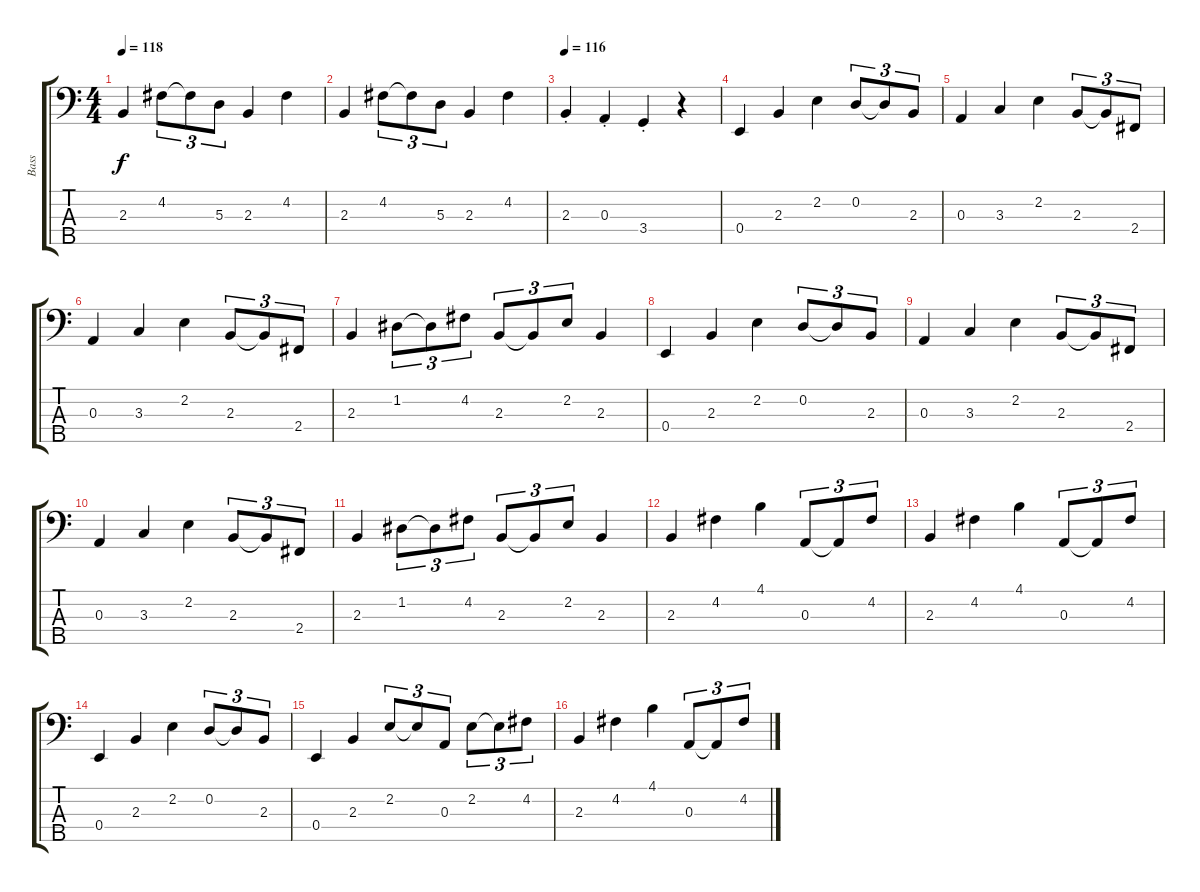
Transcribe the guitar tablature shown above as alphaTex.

\track ("Bass " "Bass ") {instrument electricbassfinger}
\staff {score tabs}
\tuning (G2 D2 A1 E1 B0) {hide}
\ts (4 4)
\tempo 118
\clef f4
\ks c
2.3.4{dy f} 4.2.8{tu (3 2)} 4.2{t}.8{tu (3 2)} 5.3.8{tu (3 2)} 2.3.4 4.2.4 |
2.3.4 4.2.8{tu (3 2)} 4.2{t}.8{tu (3 2)} 5.3.8{tu (3 2)} 2.3.4 4.2.4 |
\tempo 116
2.3{st}.4 0.3{st}.4 3.4{st}.4 r.4 |
0.4.4 2.3.4 2.2.4 0.2.8{tu (3 2)} 0.2{t}.8{tu (3 2)} 2.3.8{tu (3 2)} |
0.3.4 3.3.4 2.2.4 2.3.8{tu (3 2)} 2.3{t}.8{tu (3 2)} 2.4.8{tu (3 2)} |
0.3.4 3.3.4 2.2.4 2.3.8{tu (3 2)} 2.3{t}.8{tu (3 2)} 2.4.8{tu (3 2)} |
2.3.4 1.2.8{tu (3 2)} 1.2{t}.8{tu (3 2)} 4.2.8{tu (3 2)} 2.3.8{tu (3 2)} 2.3{t}.8{tu (3 2)} 2.2.8{tu (3 2)} 2.3.4 |
0.4.4 2.3.4 2.2.4 0.2.8{tu (3 2)} 0.2{t}.8{tu (3 2)} 2.3.8{tu (3 2)} |
0.3.4 3.3.4 2.2.4 2.3.8{tu (3 2)} 2.3{t}.8{tu (3 2)} 2.4.8{tu (3 2)} |
0.3.4 3.3.4 2.2.4 2.3.8{tu (3 2)} 2.3{t}.8{tu (3 2)} 2.4.8{tu (3 2)} |
2.3.4 1.2.8{tu (3 2)} 1.2{t}.8{tu (3 2)} 4.2.8{tu (3 2)} 2.3.8{tu (3 2)} 2.3{t}.8{tu (3 2)} 2.2.8{tu (3 2)} 2.3.4 |
2.3.4 4.2.4 4.1.4 0.3.8{tu (3 2)} 0.3{t}.8{tu (3 2)} 4.2.8{tu (3 2)} |
2.3.4 4.2.4 4.1.4 0.3.8{tu (3 2)} 0.3{t}.8{tu (3 2)} 4.2.8{tu (3 2)} |
0.4.4 2.3.4 2.2.4 0.2.8{tu (3 2)} 0.2{t}.8{tu (3 2)} 2.3.8{tu (3 2)} |
0.4.4 2.3.4 2.2.8{tu (3 2)} 2.2{t}.8{tu (3 2)} 0.3.8{tu (3 2)} 2.2.8{tu (3 2)} 2.2{t}.8{tu (3 2)} 4.2.8{tu (3 2)} |
2.3.4 4.2.4 4.1.4 0.3.8{tu (3 2)} 0.3{t}.8{tu (3 2)} 4.2.8{tu (3 2)}
